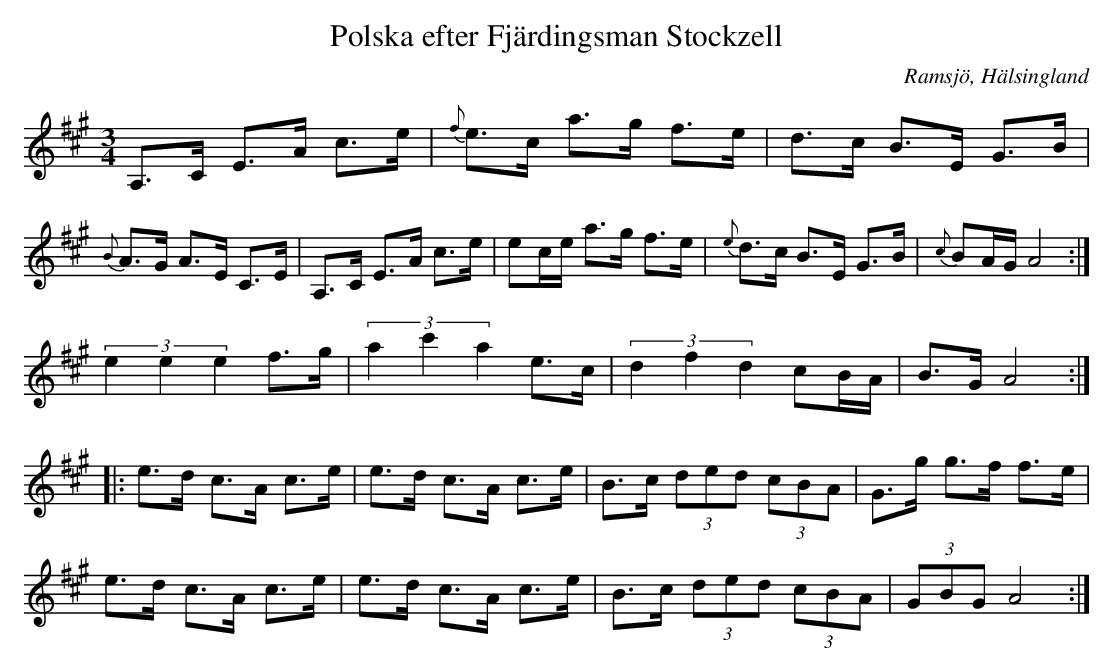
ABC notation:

X:1
T:Polska efter Fjärdingsman Stockzell
O: Ramsjö, Hälsingland
M:3/4
L:1/8
K:A
A,>C E>A c>e|{f}e>c a>g f>e| d>c B>E G>B |{B}A>G A>E C>E|A,>C E>A c>e|ec/e/ a>g f>e| {e}d>c B>E G>B |{c}BA/G/ A4:|
(3e2 e2 e2 f>g | (3a2 c'2 a2 e>c | (3d2 f2 d2 cB/A/ | B>G A4 :|
|: e>d c>A c>e | e>d c>A c>e | B>c (3ded (3cBA | G>g g>f f>e |
e>d c>A c>e | e>d c>A c>e | B>c (3ded (3cBA | (3GBG A4 :|]
